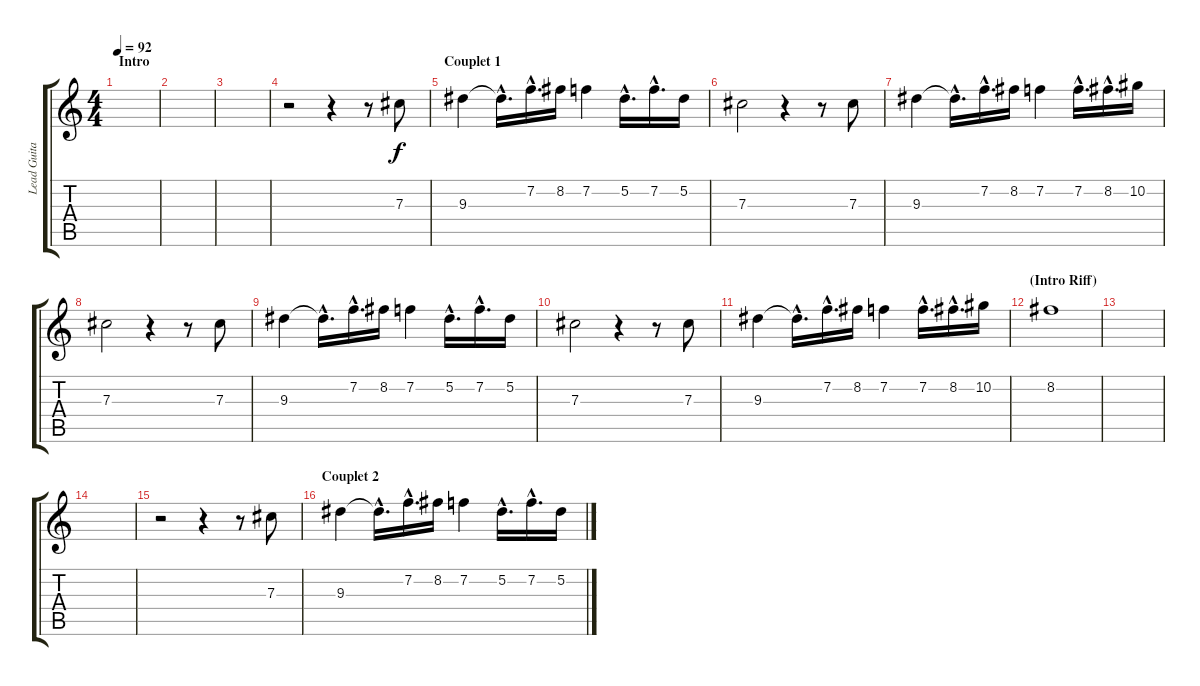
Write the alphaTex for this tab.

\track ("Lead Guitar" "Lead Guita") {instrument distortionguitar}
\staff {score tabs}
\tuning (Eb4 Bb3 Gb3 Db3 Ab2 Eb2) {hide}
\ts (4 4)
\section ("" "Intro")
\tempo 92
\clef g2
\ks c
|
|
|
r.2 r.4 r.8 7.3.8 |
\section ("" "Couplet 1")
9.3.4 9.3{hac t}.16{d} 7.2{hac}.16{d} 8.2.16 7.2.4 5.2{hac}.16{d} 7.2{hac}.16{d} 5.2.16 |
7.3.2 r.4 r.8 7.3.8 |
9.3.4 9.3{hac t}.16{d} 7.2{hac}.16{d} 8.2.16 7.2.4 7.2{hac}.16{d} 8.2{hac}.16{d} 10.2.16 |
7.3.2 r.4 r.8 7.3.8 |
9.3.4 9.3{hac t}.16{d} 7.2{hac}.16{d} 8.2.16 7.2.4 5.2{hac}.16{d} 7.2{hac}.16{d} 5.2.16 |
7.3.2 r.4 r.8 7.3.8 |
9.3.4 9.3{hac t}.16{d} 7.2{hac}.16{d} 8.2.16 7.2.4 7.2{hac}.16{d} 8.2{hac}.16{d} 10.2.16 |
\section ("" "(Intro Riff)")
8.2.1 |
|
|
r.2 r.4 r.8 7.3.8 |
\section ("" "Couplet 2")
9.3.4 9.3{hac t}.16{d} 7.2{hac}.16{d} 8.2.16 7.2.4 5.2{hac}.16{d} 7.2{hac}.16{d} 5.2.16
